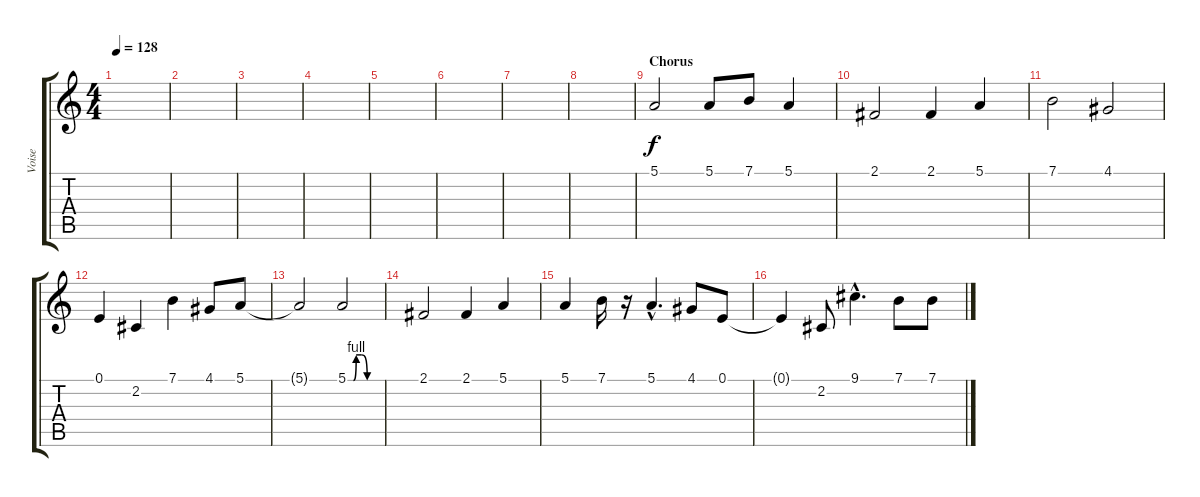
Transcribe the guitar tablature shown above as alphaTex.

\track ("Voise" "Voise") {instrument choiraahs}
\staff {score tabs}
\tuning (E4 B3 G3 D3 A2 E2) {hide}
\ts (4 4)
\tempo 128
\clef g2
\ks c
|
|
|
|
|
|
|
|
\section ("" "Chorus")
5.1.2{volume 14} 5.1.8 7.1.8 5.1.4 |
2.1.2 2.1.4 5.1.4 |
7.1.2 4.1.2 |
0.1.4 2.2.4 7.1.4 4.1.8 5.1.8 |
5.1{t}.2 5.1{be (custom 0 0 10 0 15 4 25 4 35 0 60 0)}.2 |
2.1.2 2.1.4 5.1.4 |
5.1.4 7.1.16 r.16 5.1{hac}.4{d} 4.1.8 0.1.8 |
0.1{t}.4 2.2.8 9.1{hac}.4{d} 7.1.8 7.1.8
